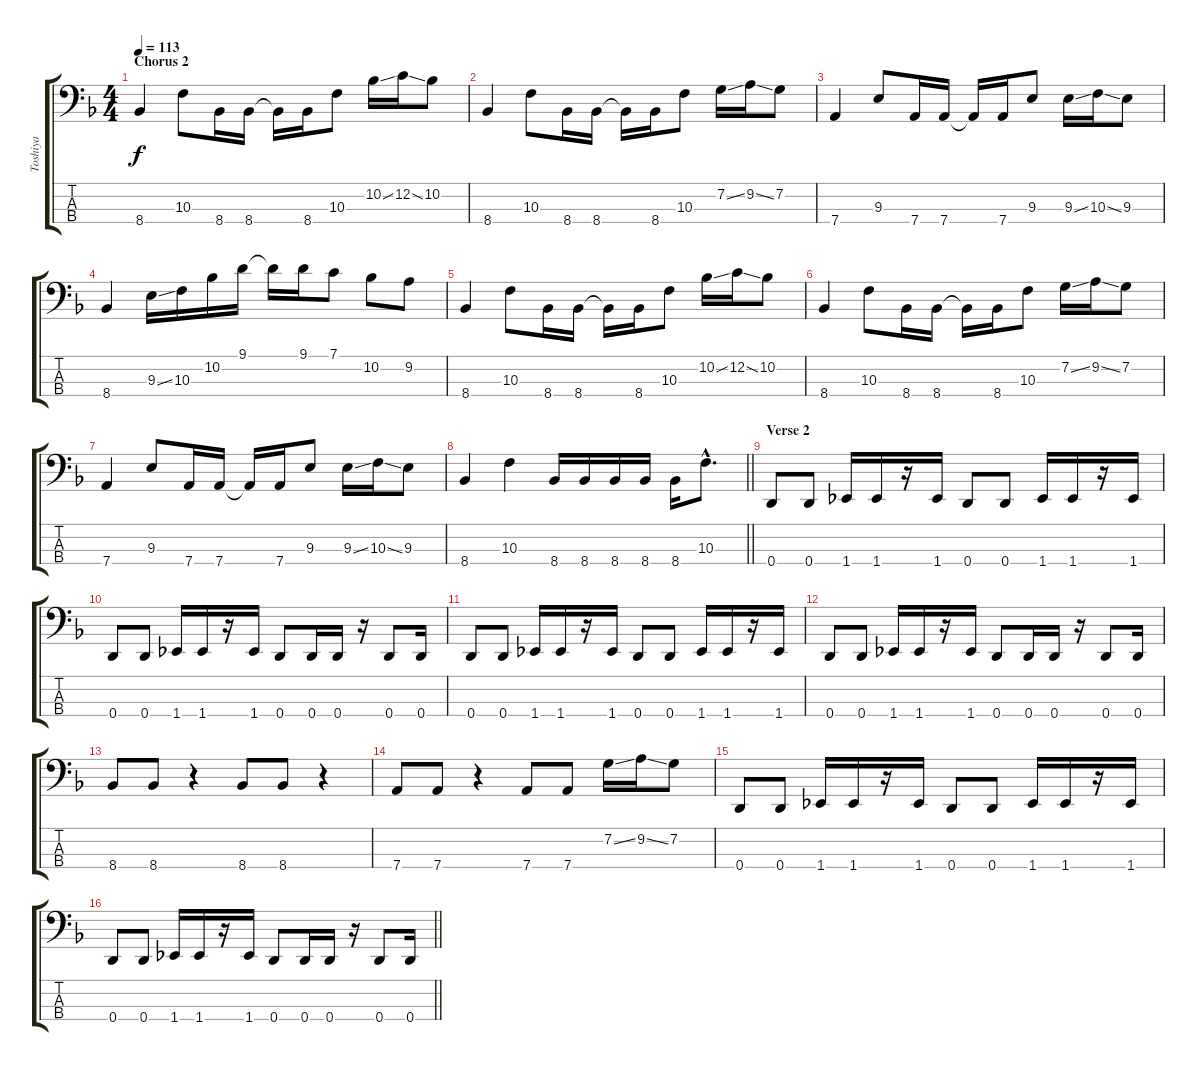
\track ("Toshiya" "Toshiya") {instrument electricbasspick}
\staff {score tabs}
\tuning (F2 C2 G1 D1) {hide}
\ts (4 4)
\section ("" "Chorus 2")
\tempo 113
\clef f4
\ks f
8.4.4{dy f} 10.3.8 8.4.16 8.4.16 8.4{t}.16 8.4.16 10.3.8 10.2{ss}.16 12.2{ss}.16 10.2.8 |
8.4.4 10.3.8 8.4.16 8.4.16 8.4{t}.16 8.4.16 10.3.8 7.2{ss}.16 9.2{ss}.16 7.2.8 |
7.4.4 9.3.8 7.4.16 7.4.16 7.4{t}.16 7.4.16 9.3.8 9.3{ss}.16 10.3{ss}.16 9.3.8 |
8.4.4 9.3{ss}.16 10.3.16 10.2.16 9.1.16 9.1{t}.16 9.1.16 7.1.8 10.2.8 9.2.8 |
8.4.4 10.3.8 8.4.16 8.4.16 8.4{t}.16 8.4.16 10.3.8 10.2{ss}.16 12.2{ss}.16 10.2.8 |
8.4.4 10.3.8 8.4.16 8.4.16 8.4{t}.16 8.4.16 10.3.8 7.2{ss}.16 9.2{ss}.16 7.2.8 |
7.4.4 9.3.8 7.4.16 7.4.16 7.4{t}.16 7.4.16 9.3.8 9.3{ss}.16 10.3{ss}.16 9.3.8 |
\barLineRight lightlight
8.4.4 10.3.4 8.4.16 8.4.16 8.4.16 8.4.16 8.4.16 10.3{hac}.8{d} |
\section ("" "Verse 2")
0.4.8 0.4.8 1.4.16 1.4.16 r.16 1.4.16 0.4.8 0.4.8 1.4.16 1.4.16 r.16 1.4.16 |
0.4.8 0.4.8 1.4.16 1.4.16 r.16 1.4.16 0.4.8 0.4.16 0.4.16 r.16 0.4.8 0.4.16 |
0.4.8 0.4.8 1.4.16 1.4.16 r.16 1.4.16 0.4.8 0.4.8 1.4.16 1.4.16 r.16 1.4.16 |
0.4.8 0.4.8 1.4.16 1.4.16 r.16 1.4.16 0.4.8 0.4.16 0.4.16 r.16 0.4.8 0.4.16 |
8.4.8 8.4.8 r.4 8.4.8 8.4.8 r.4 |
7.4.8 7.4.8 r.4 7.4.8 7.4.8 7.2{ss}.16 9.2{ss}.16 7.2.8 |
0.4.8 0.4.8 1.4.16 1.4.16 r.16 1.4.16 0.4.8 0.4.8 1.4.16 1.4.16 r.16 1.4.16 |
\barLineRight lightlight
0.4.8 0.4.8 1.4.16 1.4.16 r.16 1.4.16 0.4.8 0.4.16 0.4.16 r.16 0.4.8 0.4.16
